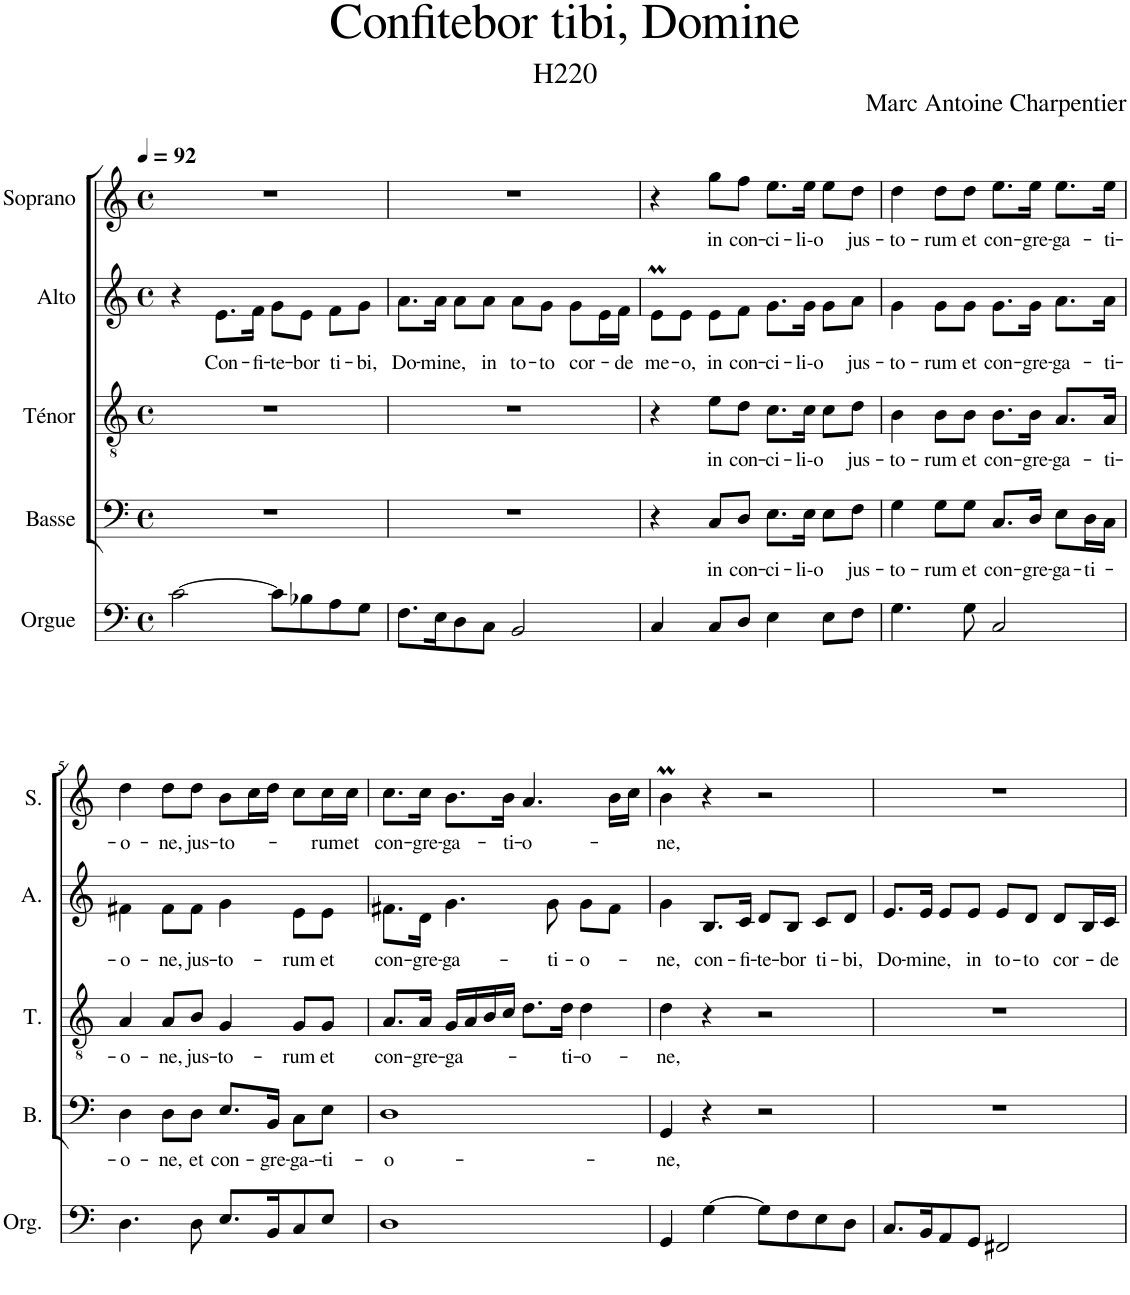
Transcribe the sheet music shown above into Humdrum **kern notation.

**kern	**kern	**text	**kern	**text	**kern	**text	**kern	**text
*part5	*part4	*part4	*part3	*part3	*part2	*part2	*part1	*part1
*staff5	*staff4	*staff4	*staff3	*staff3	*staff2	*staff2	*staff1	*staff1
*I"Orgue	*I"Basse	*	*I"Ténor	*	*I"Alto	*	*I"Soprano	*
*I'Org.	*I'B.	*	*I'T.	*	*I'A.	*	*I'S.	*
*clefF4	*clefF4	*	*clefGv2	*	*clefG2	*	*clefG2	*
*k[]	*k[]	*	*k[]	*	*k[]	*	*k[]	*
*M4/4	*M4/4	*	*M4/4	*	*M4/4	*	*M4/4	*
*met(c)	*met(c)	*	*met(c)	*	*met(c)	*	*met(c)	*
*MM92	*MM92	*	*MM92	*	*MM92	*	*MM92	*
=1	=1	=1	=1	=1	=1	=1	=1	=1
[2c\	1r	.	1r	.	4r	.	1r	.
!	!	!	!	!	!	!LO:LY:b	!	!
.	.	.	.	.	8.e\L	-Con-	.	.
!	!	!	!	!	!	!LO:LY:b	!	!
.	.	.	.	.	16f\Jk	-fi-	.	.
!	!	!	!	!	!	!LO:LY:b	!	!
8c\L]	.	.	.	.	8g\L	-te-	.	.
!	!	!	!	!	!	!LO:LY:b	!	!
8B-X\	.	.	.	.	8e\J	-bor	.	.
!	!	!	!	!	!	!LO:LY:b	!	!
8A\	.	.	.	.	8f\L	ti-	.	.
!	!	!	!	!	!	!LO:LY:b	!	!
8G\J	.	.	.	.	8g\J	-bi,	.	.
=2	=2	=2	=2	=2	=2	=2	=2	=2
!	!	!	!	!	!	!LO:LY:b	!	!
8.F\L	1r	.	1r	.	8.a\L	Do-	1r	.
!	!	!	!	!	!	!LO:LY:b	!	!
16E\K	.	.	.	.	16a\Jk	-mine,	.	.
8D\	.	.	.	.	8a\L	.	.	.
!	!	!	!	!	!	!LO:LY:b	!	!
8C\J	.	.	.	.	8a\J	in	.	.
!	!	!	!	!	!	!LO:LY:b	!	!
2BB/	.	.	.	.	8a\L	to-	.	.
!	!	!	!	!	!	!LO:LY:b	!	!
.	.	.	.	.	8g\J	-to	.	.
!	!	!	!	!	!	!LO:LY:b	!	!
.	.	.	.	.	8g\L	cor-	.	.
.	.	.	.	.	16e\L	.	.	.
!	!	!	!	!	!	!LO:LY:b	!	!
.	.	.	.	.	16f\JJ	-de	.	.
=3	=3	=3	=3	=3	=3	=3	=3	=3
!	!	!	!	!	!	!LO:LY:b	!	!
4C/	4r	.	4r	.	8em\L	me-	4r	.
!	!	!	!	!	!	!LO:LY:b	!	!
.	.	.	.	.	8e\J	-o,	.	.
!	!	!LO:LY:b	!	!LO:LY:b	!	!LO:LY:b	!	!LO:LY:b
8C/L	8C/L	-in	8e\L	-in	8e\L	in	8gg\L	in
!	!	!LO:LY:b	!	!LO:LY:b	!	!LO:LY:b	!	!LO:LY:b
8D/J	8D/J	con-	8d\J	con-	8f\J	con-	8ff\J	con-
!	!	!LO:LY:b	!	!LO:LY:b	!	!LO:LY:b	!	!LO:LY:b
4E\	8.E\L	-ci-	8.c\L	-ci-	8.g\L	-ci-	8.ee\L	-ci-
!	!	!LO:LY:b	!	!LO:LY:b	!	!LO:LY:b	!	!LO:LY:b
.	16E\Jk	-li-o	16c\Jk	-li-o	16g\Jk	-li-o	16ee\Jk	-li-o
8E\L	8E\L	.	8c\L	.	8g\L	.	8ee\L	.
!	!	!LO:LY:b	!	!LO:LY:b	!	!LO:LY:b	!	!LO:LY:b
8F\J	8F\J	jus-	8d\J	jus-	8a\J	jus-	8dd\J	jus-
=4	=4	=4	=4	=4	=4	=4	=4	=4
!	!	!LO:LY:b	!	!LO:LY:b	!	!LO:LY:b	!	!LO:LY:b
4.G\	4G\	-to-	4B\	-to-	4g\	-to-	4dd\	-to-
!	!	!LO:LY:b	!	!LO:LY:b	!	!LO:LY:b	!	!LO:LY:b
.	8G\L	-rum	8B\L	-rum	8g\L	-rum	8dd\L	-rum
!	!	!LO:LY:b	!	!LO:LY:b	!	!LO:LY:b	!	!LO:LY:b
8G\	8G\J	et	8B\J	et	8g\J	et	8dd\J	et
!	!	!LO:LY:b	!	!LO:LY:b	!	!LO:LY:b	!	!LO:LY:b
2C/	8.C/L	con-	8.B\L	con-	8.g\L	con-	8.ee\L	con-
!	!	!LO:LY:b	!	!LO:LY:b	!	!LO:LY:b	!	!LO:LY:b
.	16D/Jk	-gre-	16B\Jk	-gre-	16g\Jk	-gre-	16ee\Jk	-gre-
!	!	!LO:LY:b	!	!LO:LY:b	!	!LO:LY:b	!	!LO:LY:b
.	8E\L	-ga-	8.A/L	-ga-	8.a\L	-ga-	8.ee\L	-ga-
!	!	!LO:LY:b	!	!	!	!	!	!
.	16D\L	-ti-	.	.	.	.	.	.
!	!	!	!	!LO:LY:b	!	!LO:LY:b	!	!LO:LY:b
.	16C\JJ	.	16A/Jk	-ti-	16a\Jk	-ti-	16ee\Jk	-ti-
!!LO:LB:g=z
=5	=5	=5	=5	=5	=5	=5	=5	=5
!	!	!LO:LY:b	!	!LO:LY:b	!	!LO:LY:b	!	!LO:LY:b
4.D\	4D\	-o-	4A/	-o-	4f#X\	-o-	4dd\	-o-
!	!	!LO:LY:b	!	!LO:LY:b	!	!LO:LY:b	!	!LO:LY:b
.	8D\L	-ne,	8A/L	-ne,	8f#\L	-ne,	8dd\L	-ne,
!	!	!LO:LY:b	!	!LO:LY:b	!	!LO:LY:b	!	!LO:LY:b
8D\	8D\J	et	8B/J	jus-	8f#\J	jus-	8dd\J	jus-
!	!	!LO:LY:b	!	!LO:LY:b	!	!LO:LY:b	!	!LO:LY:b
8.E/L	8.E/L	con-	4G/	-to-	4g\	-to-	8b\L	-to-
.	.	.	.	.	.	.	16cc\L	.
!	!	!LO:LY:b	!	!	!	!	!	!
16BB/K	16BB/Jk	-gre-	.	.	.	.	16dd\JJ	.
!	!	!LO:LY:b	!	!LO:LY:b	!	!LO:LY:b	!	!
8C/	8C\L	-ga--	8G/L	-rum	8e\L	-rum	8cc\L	.
!	!	!LO:LY:b	!	!LO:LY:b	!	!LO:LY:b	!	!LO:LY:b
8E/J	8E\J	-ti-	8G/J	et	8e\J	et	16cc\L	-rum
!	!	!	!	!	!	!	!	!LO:LY:b
.	.	.	.	.	.	.	16cc\JJ	et
=6	=6	=6	=6	=6	=6	=6	=6	=6
!	!	!LO:LY:b	!	!LO:LY:b	!	!LO:LY:b	!	!LO:LY:b
1D	1D	-o-	8.A/L	con-	8.f#X\L	con-	8.cc\L	con-
!	!	!	!	!LO:LY:b	!	!LO:LY:b	!	!LO:LY:b
.	.	.	16A/Jk	-gre-	16d\Jk	-gre-	16cc\Jk	-gre-
!	!	!	!	!LO:LY:b	!	!LO:LY:b	!	!LO:LY:b
.	.	.	16G/LL	-ga-	4.g\	-ga-	8.b\L	-ga-
.	.	.	16A/	.	.	.	.	.
.	.	.	16B/	.	.	.	.	.
!	!	!	!	!	!	!	!	!LO:LY:b
.	.	.	16c/JJ	.	.	.	16b\Jk	-ti-
!	!	!	!	!	!	!	!	!LO:LY:b
.	.	.	8.d\L	.	.	.	4.a/	-o-
!	!	!	!	!	!	!LO:LY:b	!	!
.	.	.	.	.	8g\	-ti-	.	.
!	!	!	!	!LO:LY:b	!	!	!	!
.	.	.	16d\Jk	-ti-	.	.	.	.
!	!	!	!	!LO:LY:b	!	!LO:LY:b	!	!
.	.	.	4d\	-o-	8g\L	-o-	.	.
.	.	.	.	.	8f#\J	.	16b\LL	.
.	.	.	.	.	.	.	16cc\JJ	.
=7	=7	=7	=7	=7	=7	=7	=7	=7
!	!	!LO:LY:b	!	!LO:LY:b	!	!LO:LY:b	!	!LO:LY:b
4GG/	4GG/	-ne,	4d\	-ne,	4g\	-ne,	4bm\	-ne,
!	!	!	!	!	!	!LO:LY:b	!	!
[4G\	4r	.	4r	.	8.B/L	con-	4r	.
!	!	!	!	!	!	!LO:LY:b	!	!
.	.	.	.	.	16c/Jk	-fi-	.	.
!	!	!	!	!	!	!LO:LY:b	!	!
8G\L]	2r	.	2r	.	8d/L	-te-	2r	.
!	!	!	!	!	!	!LO:LY:b	!	!
8F\	.	.	.	.	8B/J	-bor	.	.
!	!	!	!	!	!	!LO:LY:b	!	!
8E\	.	.	.	.	8c/L	ti-	.	.
!	!	!	!	!	!	!LO:LY:b	!	!
8D\J	.	.	.	.	8d/J	-bi,	.	.
=8	=8	=8	=8	=8	=8	=8	=8	=8
!	!	!	!	!	!	!LO:LY:b	!	!
8.C/L	1r	.	1r	.	8.e/L	Do-	1r	.
!	!	!	!	!	!	!LO:LY:b	!	!
16BB/K	.	.	.	.	16e/Jk	-mine,	.	.
8AA/	.	.	.	.	8e/L	.	.	.
!	!	!	!	!	!	!LO:LY:b	!	!
8GG/J	.	.	.	.	8e/J	in	.	.
!	!	!	!	!	!	!LO:LY:b	!	!
2FF#X/	.	.	.	.	8e/L	to-	.	.
!	!	!	!	!	!	!LO:LY:b	!	!
.	.	.	.	.	8d/J	-to	.	.
!	!	!	!	!	!	!LO:LY:b	!	!
.	.	.	.	.	8d/L	cor-	.	.
.	.	.	.	.	16B/L	.	.	.
!	!	!	!	!	!	!LO:LY:b	!	!
.	.	.	.	.	16c/JJ	-de	.	.
=	=	=	=	=	=	=	=	=
*-	*-	*-	*-	*-	*-	*-	*-	*-
